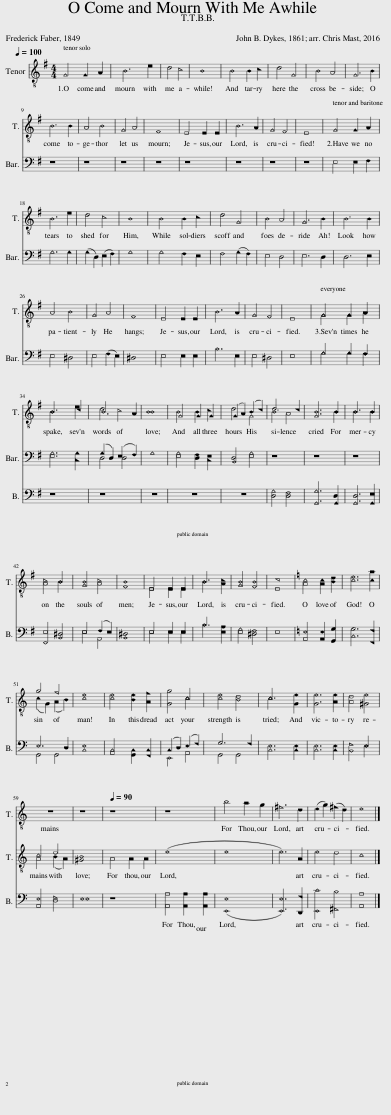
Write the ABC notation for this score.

X:1
%%score 1 ( 2 3 ) ( 4 5 ) ( 6 7 )
L:1/8
Q:1/4=100
M:4/4
I:linebreak $
K:G
V:1 treble-8
V:2 treble-8
V:3 treble-8
V:4 bass
V:5 bass
V:6 bass
V:7 bass
V:1
 z8 | z8 | z8 | z8 | z8 | %5
 z8 | z8 | z8 |$ z8 | z8 | %10
 z8 | z8 | z8 | z8 | z8 | %15
 z8 | z8 |$ z8 | z8 | z8 | %20
 z8 | z8 | z8 | z8 | z8 |$ %25
 z8 | z8 | z8 | z8 | z8 | %30
 z8 | z8 | z8 |$ z8 | z8 | %35
 z8 | z8 | z8 | z8 | z8 | %40
 z8 |$ z8 | z8 | z8 | z8 | %45
 z8 | z8 | z8 |[K:C] z8 | z8 |$ %50
 z8 | z8 | z8 | z8 | z8 | %55
 z8 | z8 | z8 |$ z8 | z8 | %60
[Q:1/4=90] z8 | z8 | b4 a2 g2 | ^f6 d2 | (e2 g2) (^f2 d2) | %65
 e8 |] %66
V:2
 G4 G2 A2 | B6 e2 | d4 c4 | B8 | B4 B2 c2 | %5
 d4 G4 | B4 A4 | G6 B2 |$ B6 B2 | A4 B4 | %10
 G4 A4 | F8 | E4 E2 E2 | B6 A2 | G4 F4 | %15
 E8 | G4 G2 A2 |$ B6 e2 | d4 c4 | B8 | %20
 B4 B2 c2 | d4 G4 | B4 A4 | G6 B2 | B6 B2 |$ %25
 A4 B4 | G4 A4 | F8 | E4 E2 E2 | B6 A2 | %30
 G4 F4 | E8 | G4 G2 A2 |$ B6 e2 | d4 c4 | %35
 B8 | B4 B2 c2 | d4 G4 | B4 A4 | [GB]6 B2 | %40
 B6 B2 |$ [Ac]4 B4 | [GB]4 [Ac]4 | [FB]8 | E4 E2 E2 | %45
 B6 [Ac]2 | [GB]4 [FB]4 | [Ec]8 |[K:C] [Ac]4 [Ac]2 [Bd]2 | [ce]6 [ca]2 |$ %50
 (c2 G2) (A2 B2) | [ce]8 | [ce]4 [Be]2 [Af]2 | [Gg]4 c4 | [ce]4 [Bd]4 | %55
 c6 [Ge]2 | [Ge]6 [Ae]2 | [Ad]4 [^Ge]4 |$ A4 (B2 A2) | [^GB]8 | %60
 A4 A2 A2 | (e8 | e8 | e6) A2 | e4 d4 | %65
 c8 |] %66
V:3
 x8 | x8 | x8 | x8 | x8 | %5
 x8 | x8 | x8 |$ x8 | x8 | %10
 x8 | x8 | x8 | x8 | x8 | %15
 x8 | x8 |$ x8 | x8 | x8 | %20
 x8 | x8 | x8 | x8 | x8 |$ %25
 x8 | x8 | x8 | x8 | x8 | %30
 x8 | x8 | G4 G2 A2 |$ B6 c2 | B6 A2 | %35
 B8 | G4 G2 G2 | (G2 A2) (B2 c2) | d6 c2 | x6 B2 | %40
 B6 B2 |$ x4 B4 | x8 | x8 | E4 E2 E2 | %45
 B6 x2 | x8 | x8 |[K:C] x8 | x8 |$ %50
 g4 f4 | x8 | x8 | x4 c4 | x8 | %55
 c6 x2 | x8 | x8 |$ c4 d4 | x8 | %60
 x8 | x8 | x8 | x8 | x8 | %65
 x8 |] %66
V:4
 z8 | z8 | z8 | z8 | z8 | %5
 z8 | z8 | z8 |$ z8 | z8 | %10
 z8 | z8 | z8 | z8 | z8 | %15
 z8 | E,4 E,2 F,2 |$ G,6 G,2 | (G,2 D,2) (E,2 F,2) | G,8 | %20
 G,4 F,2 E,2 | F,4 (G,2 F,2) | E,4 D,4 | E,6 D,2 | D,6 E,2 |$ %25
 E,4 ^D,4 | E,4 (F,2 E,2) | ^D,8 | E,4 E,2 E,2 | B,6 E,2 | %30
 E,4 ^D,4 | E,8 | G,4 G,2 F,2 |$ [E,G,]6 [C,G,]2 | (G,2 D,2) (E,2 F,2) | %35
 G,8 | [E,G,]4 [D,F,]2 [C,E,]2 | [B,,D,]4 [E,G,]4 | z8 | z8 | %40
 z8 |$ z8 | z8 | z8 | z8 | %45
 z8 | z8 | z8 |[K:C] z8 | z8 |$ %50
 z8 | z8 | z8 | z8 | z8 | %55
 z8 | z8 | z8 |$ z8 | z8 | %60
 z8 | z8 | z8 | z8 | z8 | %65
 z8 |] %66
V:5
 x8 | x8 | x8 | x8 | x8 | %5
 x8 | x8 | x8 |$ x8 | x8 | %10
 x8 | x8 | x8 | x8 | x8 | %15
 x8 | x8 |$ x8 | x8 | x8 | %20
 x8 | x8 | x8 | x8 | x8 |$ %25
 x8 | x8 | x8 | x8 | x8 | %30
 x8 | x8 | G,4 G,2 F,2 |$ x8 | D,4 D,4 | %35
 x8 | x8 | x8 | x8 | x8 | %40
 x8 |$ x8 | x8 | x8 | x8 | %45
 x8 | x8 | x8 |[K:C] x8 | x8 |$ %50
 x8 | x8 | x8 | x8 | x8 | %55
 x8 | x8 | x8 |$ x8 | x8 | %60
 x8 | x8 | x8 | x8 | x8 | %65
 x8 |] %66
V:6
 z8 | z8 | z8 | z8 | z8 | %5
 z8 | z8 | z8 |$ z8 | z8 | %10
 z8 | z8 | z8 | z8 | z8 | %15
 z8 | z8 |$ z8 | z8 | z8 | %20
 z8 | z8 | z8 | z8 | z8 |$ %25
 z8 | z8 | z8 | z8 | z8 | %30
 z8 | z8 | z8 |$ z8 | z8 | %35
 z8 | z8 | z8 | [D,G,]4 [D,F,]4 | [G,,G,]6 [G,,D,]2 | %40
 [G,,D,]6 [G,,E,]2 |$ [F,,E,]4 [B,,^D,]4 | E,4 (F,2 E,2) | [B,,^D,]8 | E,4 E,2 E,2 | %45
 B,6 [E,A,]2 | [E,G,]4 [^D,F,]4 | E,8 |[K:C] [A,,E,]4 [A,,E,]2 [G,,G,]2 | [C,G,]6 [F,,F,]2 |$ %50
 E,6 D,2 | [C,E,]8 | [A,,C,]4 [G,,C,]2 [F,,C,]2 | (C,2 D,2) (E,2 F,2) | G,6 F,2 | %55
 [C,E,]6 [C,E,]2 | [C,E,]6 [C,E,]2 | [B,,F,]4 E,4 |$ [A,,E,]4 [D,F,]4 | E,8 | %60
 z8 | [A,,A,]4 [A,,A,]2 [A,,A,]2 | ([E,,E,]8 | [E,,E,]6) [D,,F,]2 | [E,,C]4 [^F,,B,]4 | %65
 [A,,A,]8 |] %66
V:7
 x8 | x8 | x8 | x8 | x8 | %5
 x8 | x8 | x8 |$ x8 | x8 | %10
 x8 | x8 | x8 | x8 | x8 | %15
 x8 | x8 |$ x8 | x8 | x8 | %20
 x8 | x8 | x8 | x8 | x8 |$ %25
 x8 | x8 | x8 | x8 | x8 | %30
 x8 | x8 | x8 |$ x8 | x8 | %35
 x8 | x8 | x8 | x8 | x8 | %40
 x8 |$ x8 | E,4 A,,4 | x8 | E,4 E,2 E,2 | %45
 B,6 x2 | x8 | x8 |[K:C] x8 | x8 |$ %50
 G,,4 G,,4 | x8 | x8 | E,,4 A,,4 | G,,4 G,,4 | %55
 x8 | x8 | x4 E,4 |$ x8 | E,8 | %60
 x8 | x8 | x8 | x6 x2 | x8 | %65
 x8 |] %66
